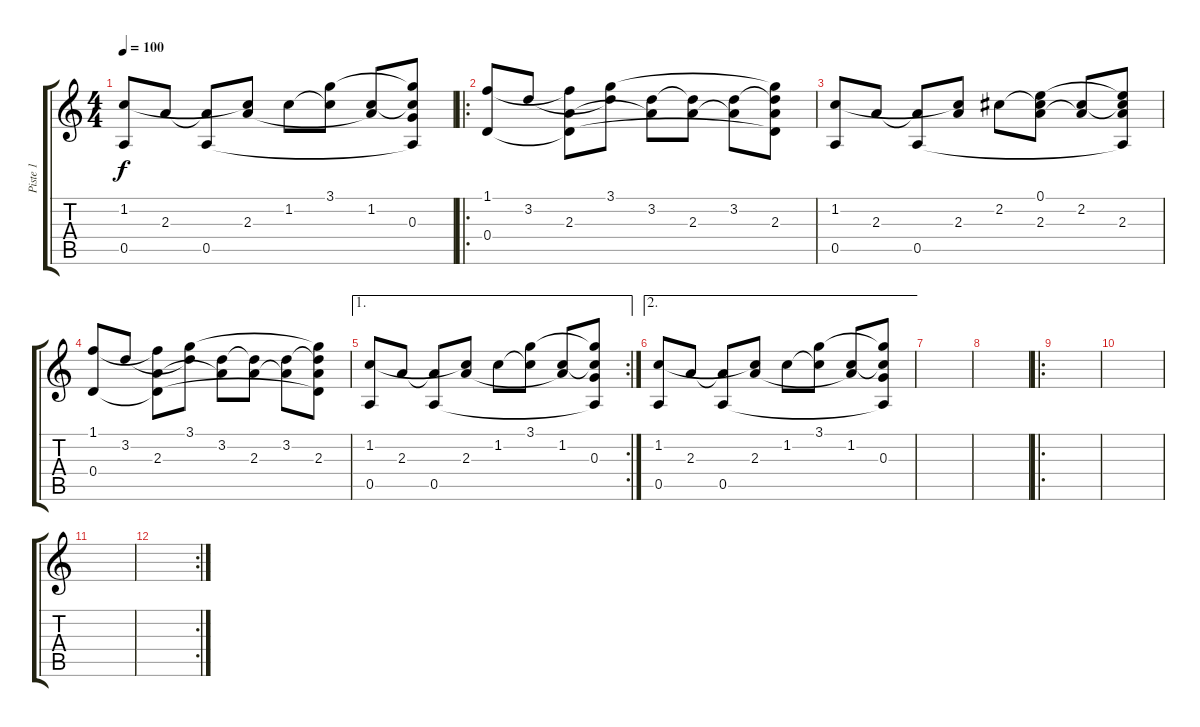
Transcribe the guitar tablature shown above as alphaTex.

\track ("Piste 1" "Piste 1") {instrument electricguitarclean}
\staff {score tabs}
\tuning (E4 B3 G3 D3 A2 E2) {hide}
\ts (4 4)
\tempo 100
\clef g2
\ks c
(1.2 0.5).8{dy f} 2.3.8 (2.3{t} 0.5).8 (1.2{t} 2.3).8 1.2.8 (3.1 1.2{t}).8 (1.2 2.3{t}).8 (3.1{t} 1.2{t} 0.3 0.5{t}).8 |
\ro
(1.1 0.4).8 3.2.8 (1.1{t} 2.3 0.4{t}).8 (3.1 3.2{t}).8 (3.2 2.3{t}).8 (3.2{t} 2.3).8 (3.2 2.3{t}).8 (3.1{t} 3.2{t} 2.3 0.4{t}).8 |
(1.2 0.5).8 2.3.8 (2.3{t} 0.5).8 (1.2{t} 2.3).8 2.2.8 (0.1 2.2{t} 2.3).8 (2.2 2.3{t}).8 (0.1{t} 2.2{t} 2.3 0.5{t}).8 |
(1.1 0.4).8 3.2.8 (1.1{t} 2.3 0.4{t}).8 (3.1 3.2{t}).8 (3.2 2.3{t}).8 (3.2{t} 2.3).8 (3.2 2.3{t}).8 (3.1{t} 3.2{t} 2.3 0.4{t}).8 |
\ae 1
\rc 2
(1.2 0.5).8 2.3.8 (2.3{t} 0.5).8 (1.2{t} 2.3).8 1.2.8 (3.1 1.2{t}).8 (1.2 2.3{t}).8 (3.1{t} 1.2{t} 0.3 0.5{t}).8 |
\ae 2
(1.2 0.5).8 2.3.8 (2.3{t} 0.5).8 (1.2{t} 2.3).8 1.2.8 (3.1 1.2{t}).8 (1.2 2.3{t}).8 (3.1{t} 1.2{t} 0.3 0.5{t}).8 |
|
|
\ro
|
|
|
\rc 2
